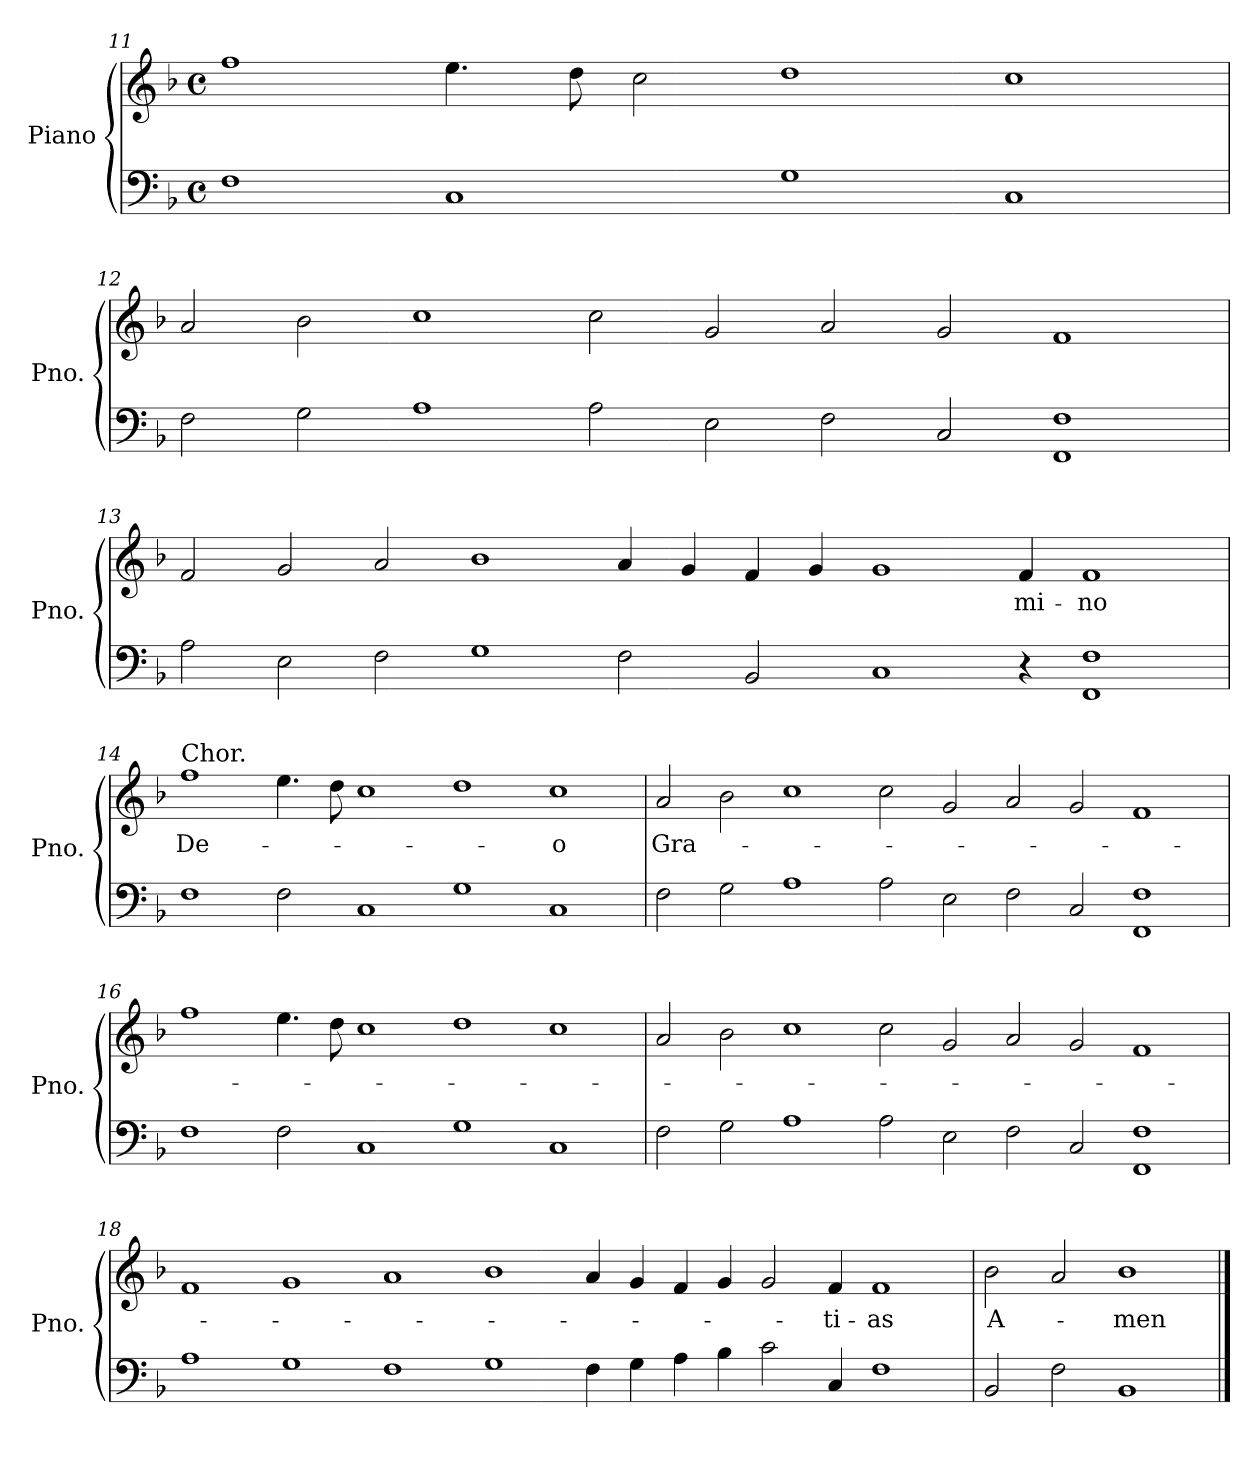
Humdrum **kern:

**kern	**kern	**text
*part1	*part1	*part1
*staff2	*staff1	*staff1
*I"Piano	*	*
*I'Pno.	*	*
*clefF4	*clefG2	*
*k[b-]	*k[b-]	*
*M4/4	*M4/4	*
*met(c)	*met(c)	*
=11	=11	=11
1F	1ff	.
1C	4.ee\	.
.	8dd\	.
.	2cc\	.
1G	1dd	.
1C	1cc	.
!!LO:LB:g=z
=12	=12	=12
2F\	2a/	.
2G\	2b-\	.
1A	1cc	.
2A\	2cc\	.
2E\	2g/	.
2F\	2a/	.
2C/	2g/	.
1FF 1F	1f	.
=13	=13	=13
2A\	2f/	.
2E\	2g/	.
2F\	2a/	.
1G	1b-	.
2F\	4a/	.
.	4g/	.
2BB-/	4f/	.
.	4g/	.
1C	1g	.
4r	4f/	-mi-
1FF 1F	1f	-no
=14	=14	=14
!	!LO:TX:a:t=Chor.	!
1F	1ff	De-
2F\	4.ee\	.
.	8dd\	.
1C	1cc	.
1G	1dd	.
1C	1cc	-o
=15	=15	=15
2F\	2a/	Gra-
2G\	2b-\	.
1A	1cc	.
2A\	2cc\	.
2E\	2g/	.
2F\	2a/	.
2C/	2g/	.
1FF 1F	1f	.
!!LO:LB:g=z
=16	=16	=16
1F	1ff	.
2F\	4.ee\	.
.	8dd\	.
1C	1cc	.
1G	1dd	.
1C	1cc	.
=17	=17	=17
2F\	2a/	.
2G\	2b-\	.
1A	1cc	.
2A\	2cc\	.
2E\	2g/	.
2F\	2a/	.
2C/	2g/	.
1FF 1F	1f	.
=18	=18	=18
1A	1f	.
1G	1g	.
1F	1a	.
1G	1b-	.
4F\	4a/	.
4G\	4g/	.
4A\	4f/	.
4B-\	4g/	.
2c\	2g/	.
4C/	4f/	-ti-
1F	1f	-as
=19	=19	=19
2BB-/	2b-\	A-
2F\	2a/	.
1BB-	1b-	-men
==	==	==
*-	*-	*-
